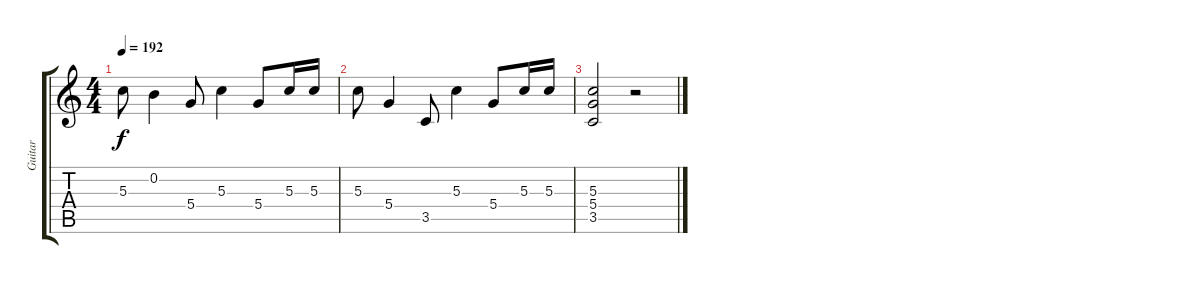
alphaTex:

\track ("Guitar" "Guitar") {instrument distortionguitar}
\staff {score tabs}
\tuning (E4 B3 G3 D3 A2 E2) {hide}
\ts (4 4)
\tempo 192
\clef g2
\ks c
5.3.8{dy f} 0.2.4 5.4.8 5.3.4 5.4.8 5.3.16 5.3.16 |
5.3.8 5.4.4 3.5.8 5.3.4 5.4.8 5.3.16 5.3.16 |
(5.3 5.4 3.5).2 r.2
